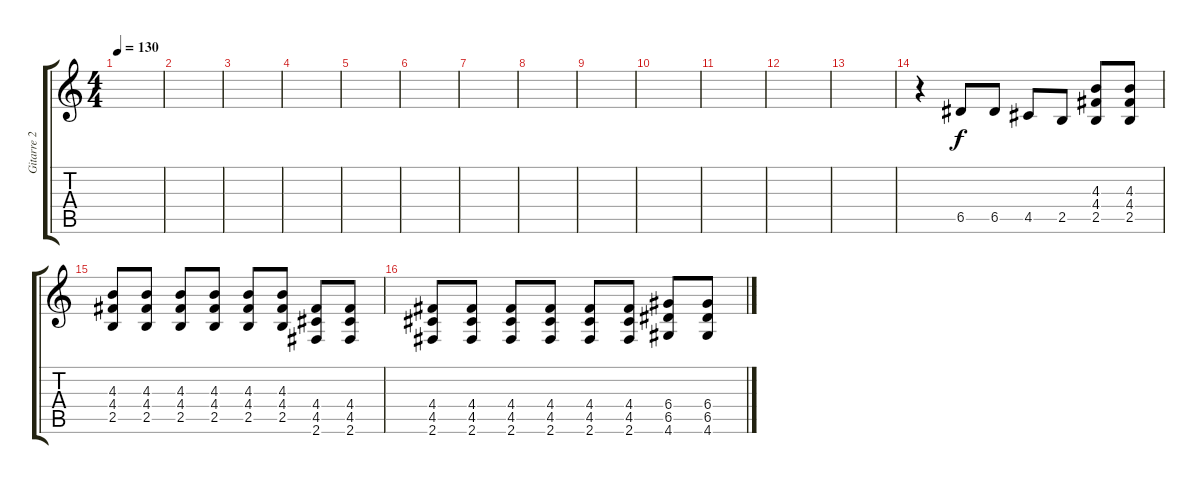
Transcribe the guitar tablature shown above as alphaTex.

\track ("Gitarre 2" "Gitarre 2") {instrument distortionguitar}
\staff {score tabs}
\tuning (E4 B3 G3 D3 A2 E2) {hide}
\ts (4 4)
\tempo 130
\clef g2
\ks c
|
|
|
|
|
|
|
|
|
|
|
|
|
r.4 6.5.8 6.5.8 4.5.8 2.5.8 (4.3 4.4 2.5).8 (4.3 4.4 2.5).8 |
(4.3 4.4 2.5).8 (4.3 4.4 2.5).8 (4.3 4.4 2.5).8 (4.3 4.4 2.5).8 (4.3 4.4 2.5).8 (4.3 4.4 2.5).8 (4.4 4.5 2.6).8 (4.4 4.5 2.6).8 |
(4.4 4.5 2.6).8 (4.4 4.5 2.6).8 (4.4 4.5 2.6).8 (4.4 4.5 2.6).8 (4.4 4.5 2.6).8 (4.4 4.5 2.6).8 (6.4 6.5 4.6).8 (6.4 6.5 4.6).8
